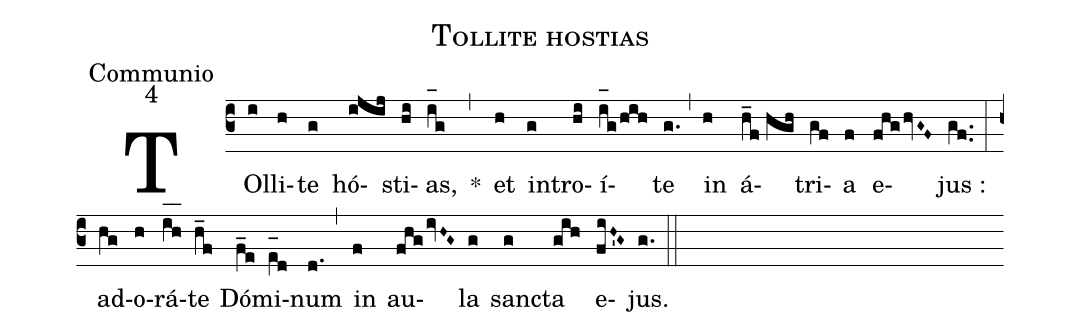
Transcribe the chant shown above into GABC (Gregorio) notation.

name:Tollite hostias;
office-part:Communio;
mode:4;
%%
(c3) TOl(i)li(h)te(g) hó(ijij)sti(hi)as,(i_[oh:h]g) *(,) et(h) in(g)tro(hi)í(i_[oh:h]g/hih)te(g.) (,) in(h) á(h_f//hgh)tri(gf)a(f) e(fhghvG~F~)jus :(gf..) (:) ad(hg)o(h)rá(i_[oh:h]h_[oh:h])te(h_f) Dó(f_e)mi(e_[oh:h][ll:1]d)num(d.) (,) in(f) au(fhgivH~G~)la(g) san(g)cta(gih) e(fiH~'G~)jus.(g.) (::)
